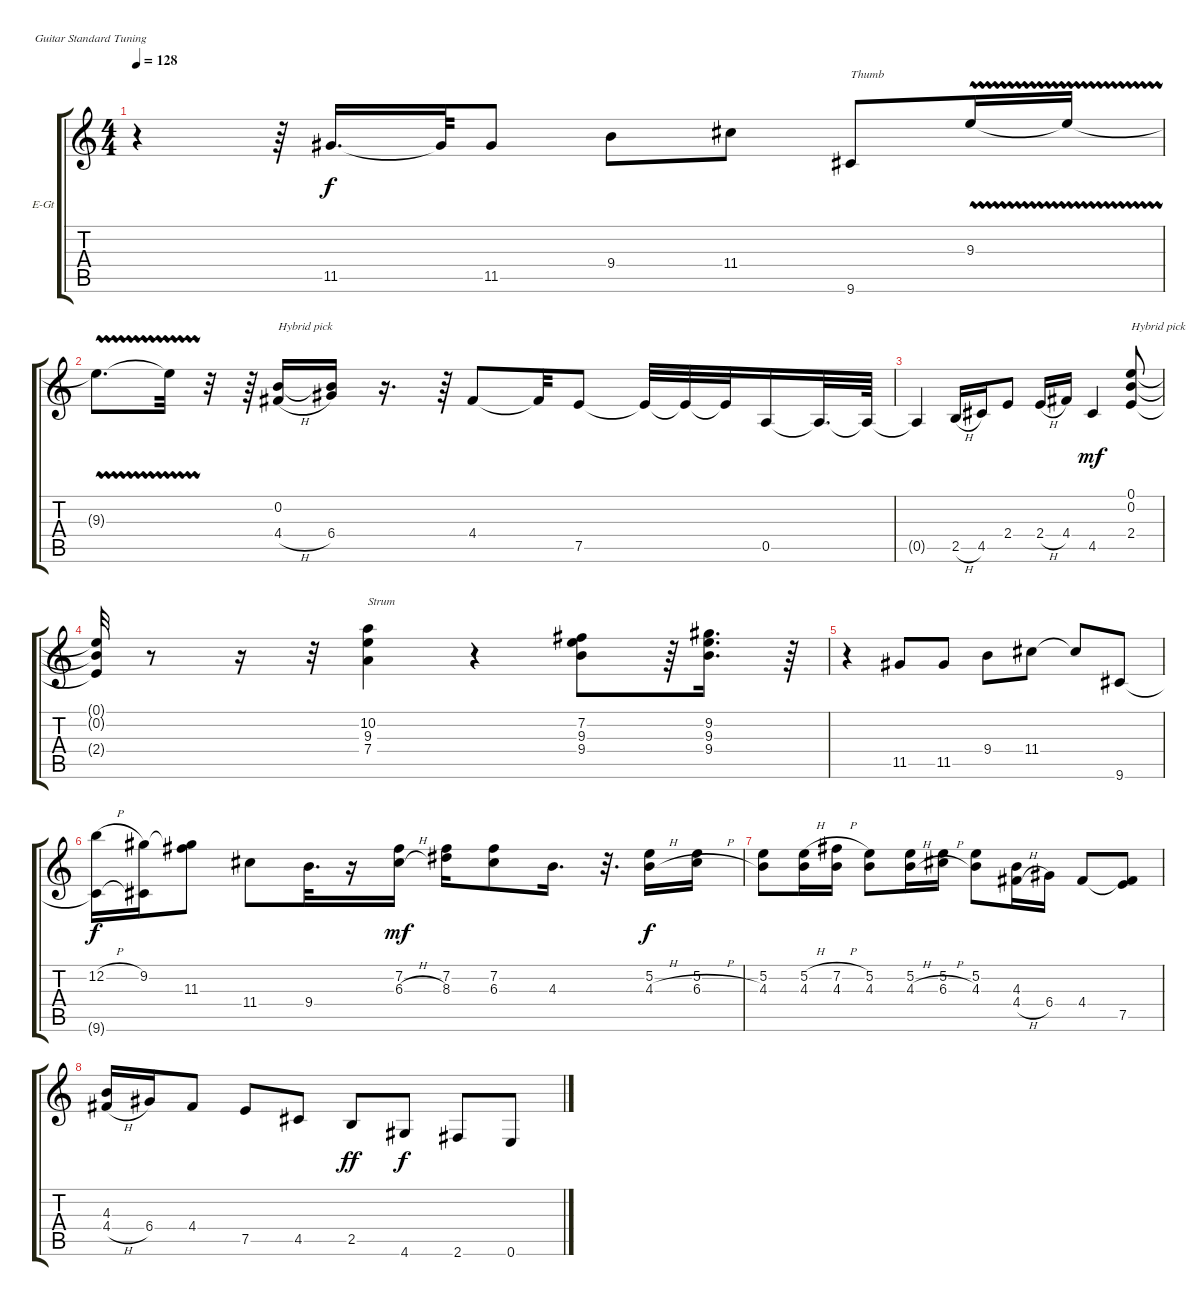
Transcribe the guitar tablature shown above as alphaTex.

\defaultSystemsLayout 4
\bracketExtendMode groupsimilarinstruments
\firstSystemTrackNameOrientation horizontal
\otherSystemsTrackNameOrientation horizontal
\track ("Clean" "E-Gt") {instrument electricguitarclean}
\staff {score tabs}
\tuning (E4 B3 G3 D3 A2 E2)
\ts (4 4)
\tempo 128
\clef g2
\ks c
r.4{dy f} r.64 11.5.16{d} 11.5{t}.64 11.5.8 9.4.8 11.4.8 9.6.8{txt "Thumb"} 9.3{vw}.16 9.3{vw t}.16 |
9.3{vw t}.8{d} 9.3{t}.32 r.32 r.64 (4.4{h} 0.2).16{txt "Hybrid pick"} (6.4 0.2{t}).16 r.16{d} r.64 4.4.8 4.4{t}.32 7.5.8 7.5{t}.32 7.5{t}.32 7.5{t}.32 0.5.16 0.5{t}.32{d} 0.5{t}.64 |
0.5{t}.4 2.5{h}.16 4.5.16 2.4.8 2.4{h}.16 4.4.16 4.5.4{dy mf} (2.4 0.2 0.1).8{txt "Hybrid pick"} |
(0.2{t} 2.4{t} 0.1{t}).32 r.8 r.16 r.32 (9.3 10.2 7.4).4{txt "Strum"} r.4 (9.3 7.2 9.4).8 r.64 (9.2 9.3 9.4).16{d} r.64 |
r.4 11.5.8 11.5.8 9.4.8 11.4.8 11.4{t}.8 9.6.8 |
(12.2{h} 9.6{t}).16{dy f} (9.2 9.6{t}).16 (9.2{t} 11.3).8 11.4.8 9.4.32{d} r.16 (6.3{h} 7.2).16{dy mf} (8.3 7.2).16 (6.3 7.2).8 4.3.16{d} r.32{d} (4.3{h} 5.2).16{dy f} (6.3{h} 5.2).16 |
(4.3 5.2).8 (4.3 5.2{h}).16 (7.2{h} 4.3).16 (4.3 5.2).8 (4.3{h} 5.2).16 (6.3{h} 5.2).16 (4.3 5.2).8 (4.4{h} 4.3).16 6.4.16 4.4.8 (4.4{t} 7.5).8 |
(4.4{h} 4.3).16 6.4.16 4.4.8 7.5.8 4.5.8 2.5.8{dy ff} 4.6.8{dy f} 2.6.8 0.6.8
